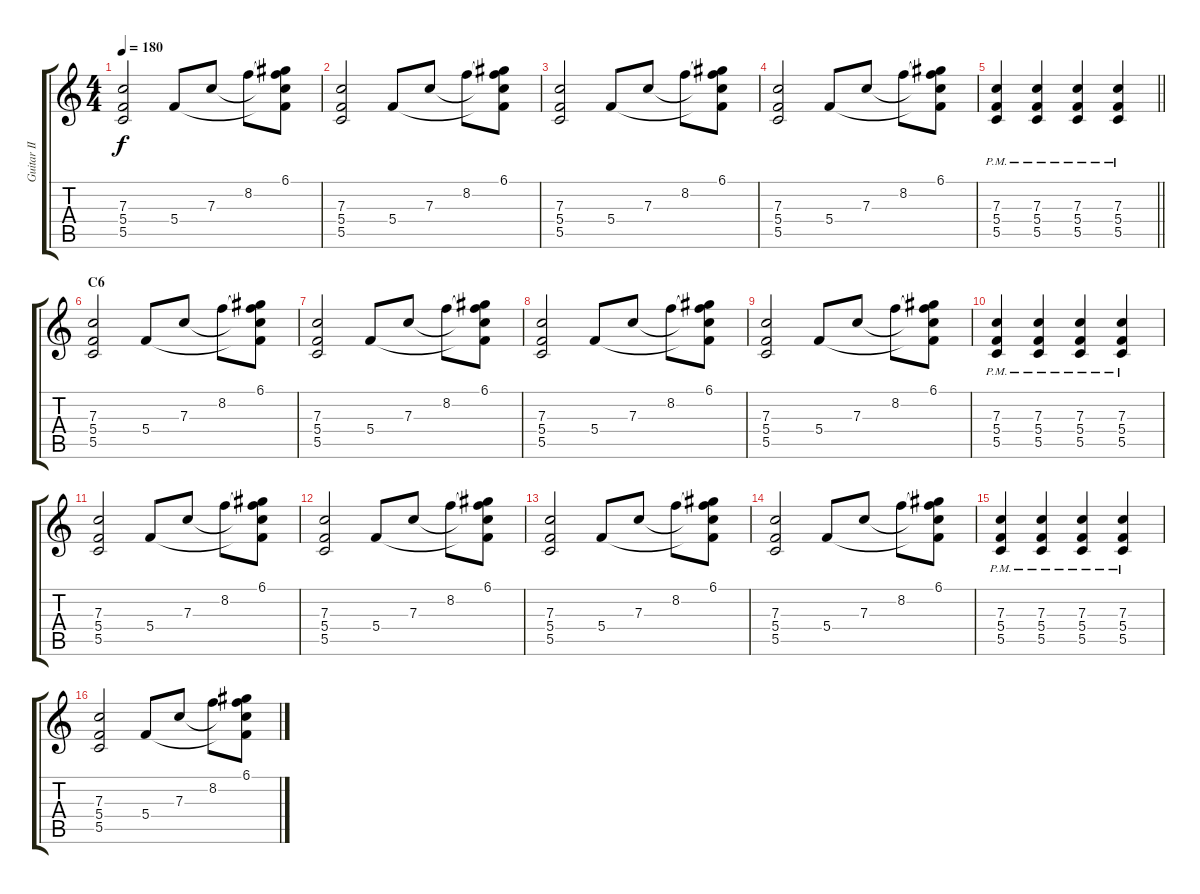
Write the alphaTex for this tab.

\track ("Guitar II" "Guitar II") {instrument distortionguitar}
\staff {score tabs}
\tuning (D4 A3 F3 C3 G2 D2) {hide}
\ts (4 4)
\tempo 180
\clef g2
\ks c
(7.3 5.4 5.5).2{dy f} 5.4.8 7.3.8 8.2.8 (6.1 8.2{t} 7.3{t} 5.4{t}).8 |
(7.3 5.4 5.5).2 5.4.8 7.3.8 8.2.8 (6.1 8.2{t} 7.3{t} 5.4{t}).8 |
(7.3 5.4 5.5).2 5.4.8 7.3.8 8.2.8 (6.1 8.2{t} 7.3{t} 5.4{t}).8 |
(7.3 5.4 5.5).2 5.4.8 7.3.8 8.2.8 (6.1 8.2{t} 7.3{t} 5.4{t}).8 |
\barLineRight lightlight
(7.3{pm} 5.4{pm} 5.5{pm}).4 (7.3{pm} 5.4{pm} 5.5{pm}).4 (7.3{pm} 5.4{pm} 5.5{pm}).4 (7.3{pm} 5.4{pm} 5.5{pm}).4 |
\section ("" "C6")
(7.3 5.4 5.5).2 5.4.8 7.3.8 8.2.8 (6.1 8.2{t} 7.3{t} 5.4{t}).8 |
(7.3 5.4 5.5).2 5.4.8 7.3.8 8.2.8 (6.1 8.2{t} 7.3{t} 5.4{t}).8 |
(7.3 5.4 5.5).2 5.4.8 7.3.8 8.2.8 (6.1 8.2{t} 7.3{t} 5.4{t}).8 |
(7.3 5.4 5.5).2 5.4.8 7.3.8 8.2.8 (6.1 8.2{t} 7.3{t} 5.4{t}).8 |
(7.3{pm} 5.4{pm} 5.5{pm}).4 (7.3{pm} 5.4{pm} 5.5{pm}).4 (7.3{pm} 5.4{pm} 5.5{pm}).4 (7.3{pm} 5.4{pm} 5.5{pm}).4 |
(7.3 5.4 5.5).2 5.4.8 7.3.8 8.2.8 (6.1 8.2{t} 7.3{t} 5.4{t}).8 |
(7.3 5.4 5.5).2 5.4.8 7.3.8 8.2.8 (6.1 8.2{t} 7.3{t} 5.4{t}).8 |
(7.3 5.4 5.5).2 5.4.8 7.3.8 8.2.8 (6.1 8.2{t} 7.3{t} 5.4{t}).8 |
(7.3 5.4 5.5).2 5.4.8 7.3.8 8.2.8 (6.1 8.2{t} 7.3{t} 5.4{t}).8 |
(7.3{pm} 5.4{pm} 5.5{pm}).4 (7.3{pm} 5.4{pm} 5.5{pm}).4 (7.3{pm} 5.4{pm} 5.5{pm}).4 (7.3{pm} 5.4{pm} 5.5{pm}).4 |
(7.3 5.4 5.5).2 5.4.8 7.3.8 8.2.8 (6.1 8.2{t} 7.3{t} 5.4{t}).8
